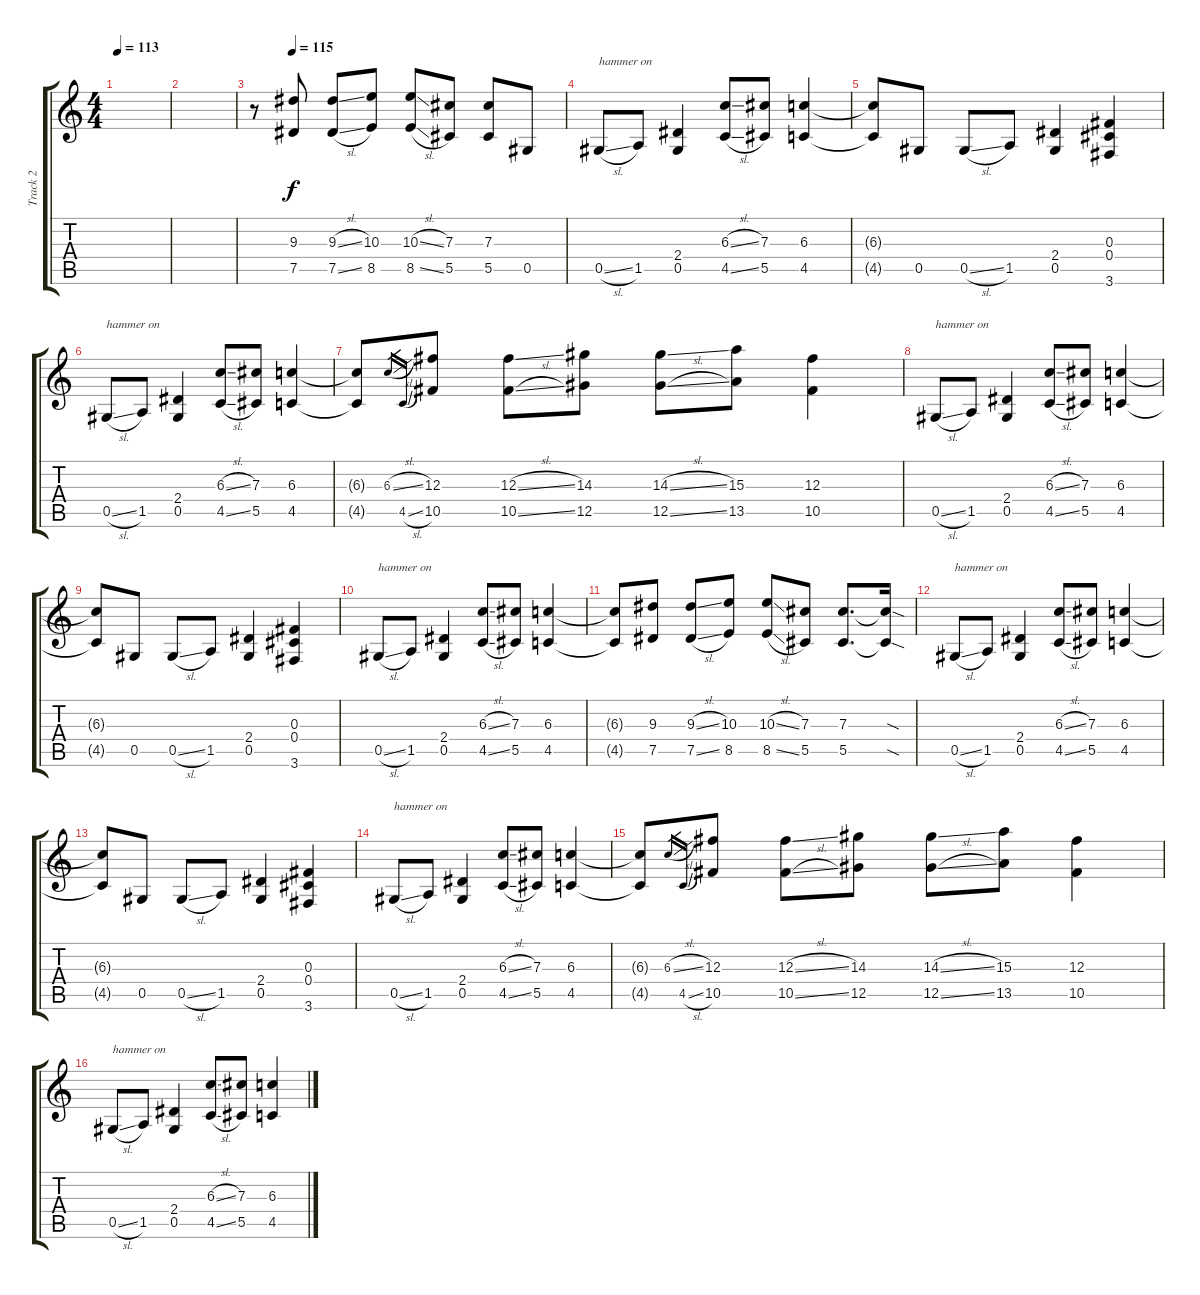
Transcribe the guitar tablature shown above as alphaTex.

\track ("Track 2" "Track 2") {instrument overdrivenguitar}
\staff {score tabs}
\tuning (Eb4 Bb3 Gb3 Db3 Ab2 Eb2) {hide}
\ts (4 4)
\tempo 113
\clef g2
\ks c
|
|
\tempo (115 0.125)
r.8 (9.3 7.5).8 (9.3{sl} 7.5{sl}).8 (10.3 8.5).8 (10.3{sl} 8.5{sl}).8 (7.3 5.5).8 (7.3 5.5).8 0.5.8 |
0.5{sl}.8{txt "hammer on"} 1.5.8 (2.4 0.5).4 (6.3{sl} 4.5{sl}).8 (7.3 5.5).8 (6.3 4.5).4 |
(6.3{t} 4.5{t}).8 0.5.8 0.5{sl}.8 1.5.8 (2.4 0.5).4 (0.3 0.4 3.6).4 |
0.5{sl}.8{txt "hammer on"} 1.5.8 (2.4 0.5).4 (6.3{sl} 4.5{sl}).8 (7.3 5.5).8 (6.3 4.5).4 |
(6.3{t} 4.5{t}).8 6.3{sl}.16{gr} 4.5{sl}.16{gr} (12.3 10.5).8 (12.3{sl} 10.5{sl}).8 (14.3 12.5).8 (14.3{sl} 12.5{sl}).8 (15.3 13.5).8 (12.3 10.5).4 |
0.5{sl}.8{txt "hammer on"} 1.5.8 (2.4 0.5).4 (6.3{sl} 4.5{sl}).8 (7.3 5.5).8 (6.3 4.5).4 |
(6.3{t} 4.5{t}).8 0.5.8 0.5{sl}.8 1.5.8 (2.4 0.5).4 (0.3 0.4 3.6).4 |
0.5{sl}.8{txt "hammer on"} 1.5.8 (2.4 0.5).4 (6.3{sl} 4.5{sl}).8 (7.3 5.5).8 (6.3 4.5).4 |
(6.3{t} 4.5{t}).8 (9.3 7.5).8 (9.3{sl} 7.5{sl}).8 (10.3 8.5).8 (10.3{sl} 8.5{sl}).8 (7.3 5.5).8 (7.3 5.5).8{d} (7.3{sod t} 5.5{sod t}).16 |
0.5{sl}.8{txt "hammer on"} 1.5.8 (2.4 0.5).4 (6.3{sl} 4.5{sl}).8 (7.3 5.5).8 (6.3 4.5).4 |
(6.3{t} 4.5{t}).8 0.5.8 0.5{sl}.8 1.5.8 (2.4 0.5).4 (0.3 0.4 3.6).4 |
0.5{sl}.8{txt "hammer on"} 1.5.8 (2.4 0.5).4 (6.3{sl} 4.5{sl}).8 (7.3 5.5).8 (6.3 4.5).4 |
(6.3{t} 4.5{t}).8 6.3{sl}.16{gr} 4.5{sl}.16{gr} (12.3 10.5).8 (12.3{sl} 10.5{sl}).8 (14.3 12.5).8 (14.3{sl} 12.5{sl}).8 (15.3 13.5).8 (12.3 10.5).4 |
0.5{sl}.8{txt "hammer on"} 1.5.8 (2.4 0.5).4 (6.3{sl} 4.5{sl}).8 (7.3 5.5).8 (6.3 4.5).4
